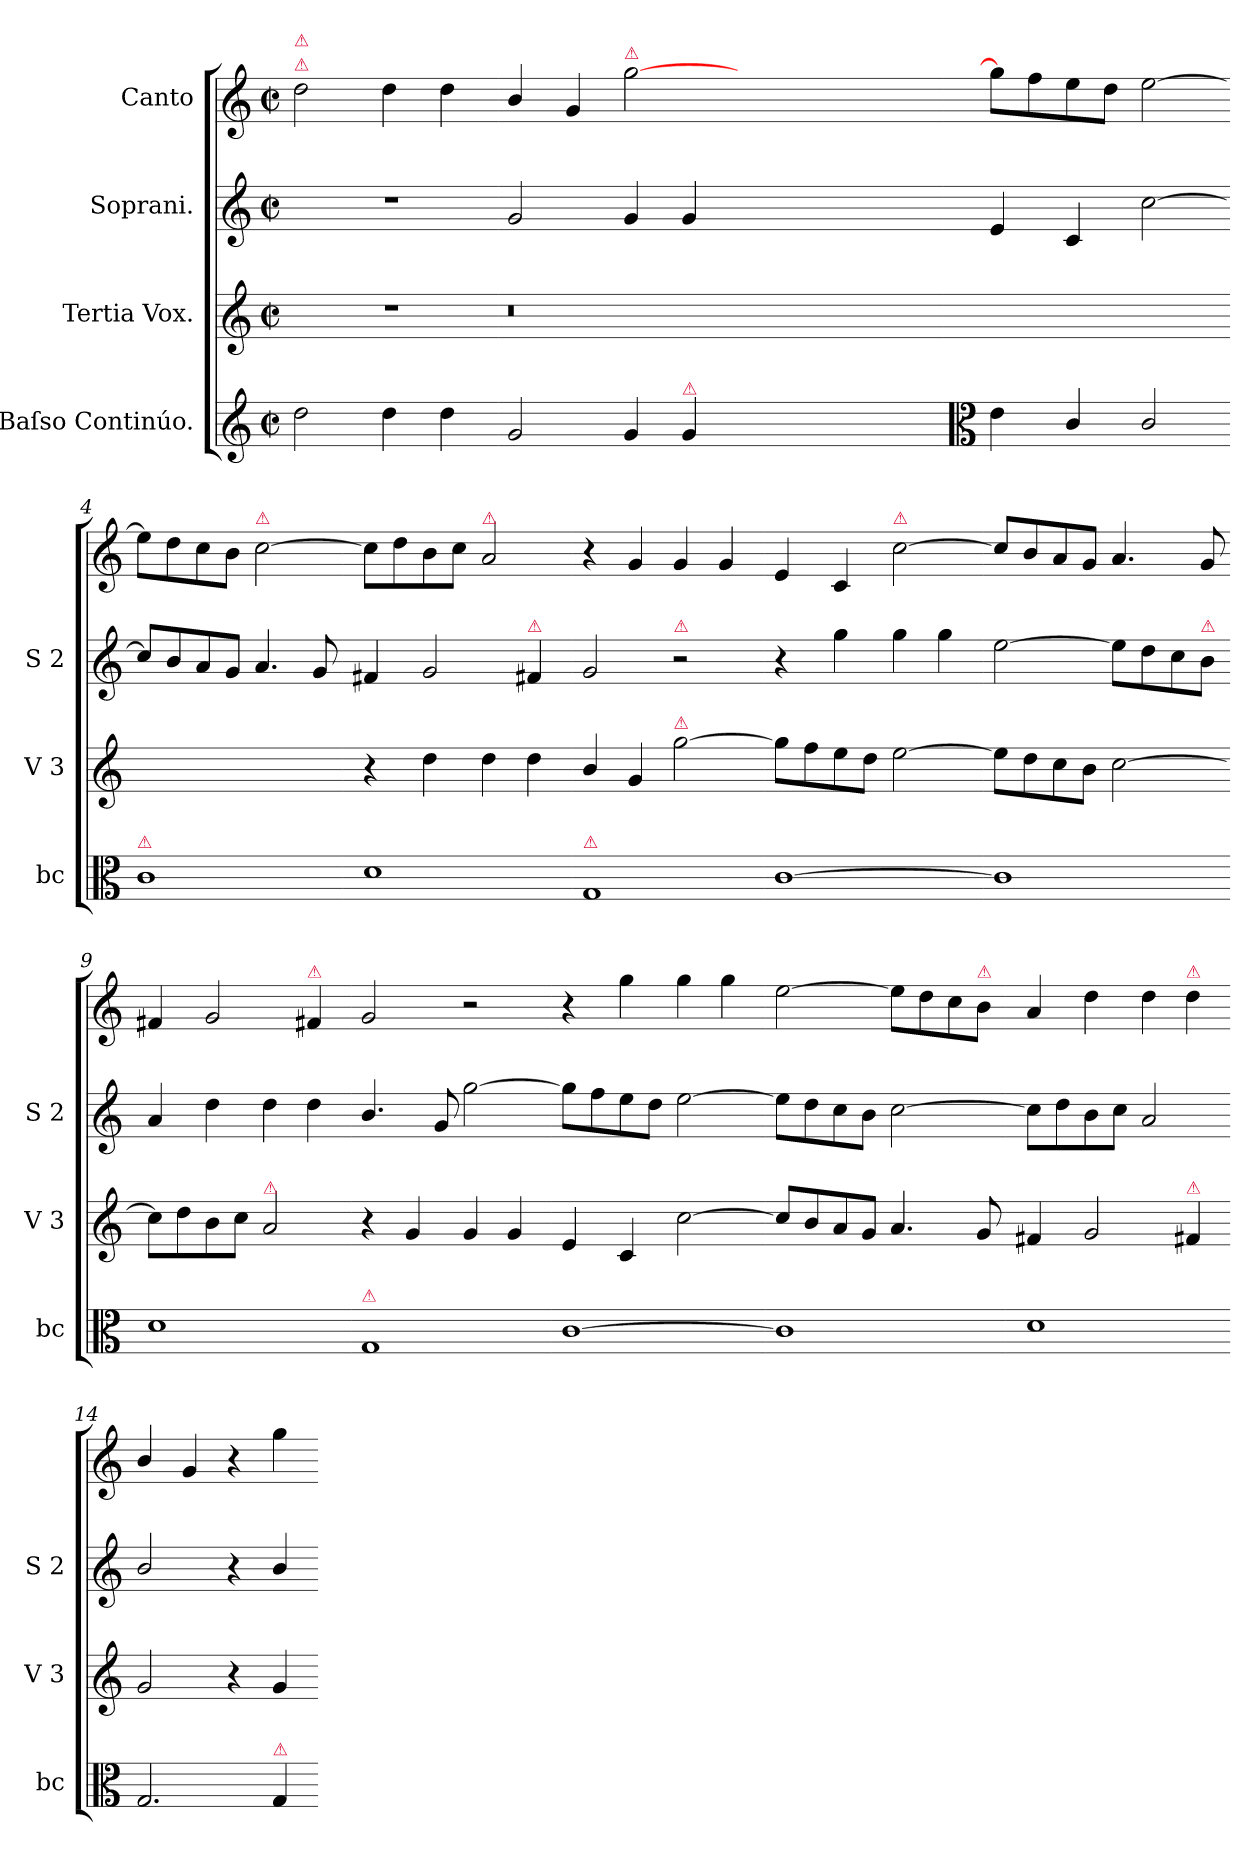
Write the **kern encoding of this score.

**kern	**kern	**kern	**kern
*part4	*part3	*part2	*part1
*staff4	*staff3	*staff2	*staff1
*I"Baſso Continúo.	*I"Tertia Vox.	*I"Soprani.	*I"Canto
*I'bc	*I'V 3	*I'S 2	*
*clefG2	*clefG2	*clefG2	*clefG2
*k[]	*k[]	*k[]	*k[]
*G:mix	*G:mix	*G:mix	*G:mix
*M2/2	*M2/2	*M2/2	*M2/2
*met(c|)	*met(c|)	*met(c|)	*met(c|)
=1	=1	=1	=1
!	!	!	!LO:TX:a:color=crimson:t=⚠
!	!	!	!LO:TX:a:color=crimson:t=⚠
2dd\	1r	1r	2dd\
4dd\	.	.	4dd\
4dd\	.	.	4dd\
=2-	=2-	=2-	=2-
2g/	0.r	2g/	4b/
.	.	.	4g/
!	!	!	!LO:TX:a:color=crimson:t=⚠
4g/	.	4g/	[2gg\
!LO:TX:a:color=crimson:t=⚠	!	!	!
4g/	.	4g/	.
0ryy	.	0ryy	0ryy
=3-	=3-	=3-	=3-
*clefC3	*	*	*
4e\	1ryy	4e/	8gg\L]
.	.	.	8ff\
4c/	.	4c/	8ee\
.	.	.	8dd\J
2c/	.	[2cc\	[2ee\
=4-	=4-	=4-	=4-
!LO:TX:a:color=crimson:t=⚠	!	!	!
1c	1ryy	8cc/L]	8ee\L]
.	.	8b/	8dd\
.	.	8a/	8cc\
.	.	8g/J	8b\J
!	!	!	!LO:TX:a:color=crimson:t=⚠
.	.	4.a/	[2cc\
.	.	8g/	.
=5-	=5-	=5-	=5-
1d	4r	4f#X/	8cc\L]
.	.	.	8dd\
.	4dd\	2g/	8b\
.	.	.	8cc\J
!	!	!	!LO:TX:a:color=crimson:t=⚠
.	4dd\	.	2a/
!	!	!LO:TX:a:color=crimson:t=⚠	!
.	4dd\	4f#X/	.
=6-	=6-	=6-	=6-
!LO:TX:a:color=crimson:t=⚠	!	!	!
1G	4b/	2g/	4r
.	4g/	.	4g/
!	!	!LO:TX:a:color=crimson:t=⚠	!
!	!LO:TX:a:color=crimson:t=⚠	!	!
.	[2gg\	2r	4g/
.	.	.	4g/
=7-	=7-	=7-	=7-
[1c	8gg\L]	4r	4e/
.	8ff\	.	.
.	8ee\	4gg\	4c/
.	8dd\J	.	.
!	!	!	!LO:TX:a:color=crimson:t=⚠
.	[2ee\	4gg\	[2cc\
.	.	4gg\	.
=8-	=8-	=8-	=8-
1c]	8ee\L]	[2ee\	8cc/L]
.	8dd\	.	8b/
.	8cc\	.	8a/
.	8b\J	.	8g/J
.	[2cc\	8ee\L]	4.a/
.	.	8dd\	.
.	.	8cc\	.
!	!	!LO:TX:a:color=crimson:t=⚠	!
.	.	8b\J	8g/
=9-	=9-	=9-	=9-
1d	8cc\L]	4a/	4f#X/
.	8dd\	.	.
.	8b\	4dd\	2g/
.	8cc\J	.	.
!	!LO:TX:a:color=crimson:t=⚠	!	!
.	2a/	4dd\	.
!	!	!	!LO:TX:a:color=crimson:t=⚠
.	.	4dd\	4f#X/
=10-	=10-	=10-	=10-
!LO:TX:a:color=crimson:t=⚠	!	!	!
1G	4r	4.b/	2g/
.	4g/	.	.
.	.	8g/	.
.	4g/	[2gg\	2r
.	4g/	.	.
=11-	=11-	=11-	=11-
[1c	4e/	8gg\L]	4r
.	.	8ff\	.
.	4c/	8ee\	4gg\
.	.	8dd\J	.
.	[2cc\	[2ee\	4gg\
.	.	.	4gg\
=12-	=12-	=12-	=12-
1c]	8cc/L]	8ee\L]	[2ee\
.	8b/	8dd\	.
.	8a/	8cc\	.
.	8g/J	8b\J	.
.	4.a/	[2cc\	8ee\L]
.	.	.	8dd\
.	.	.	8cc\
!	!	!	!LO:TX:a:color=crimson:t=⚠
.	8g/	.	8b\J
=13-	=13-	=13-	=13-
1d	4f#X/	8cc\L]	4a/
.	.	8dd\	.
.	2g/	8b\	4dd\
.	.	8cc\J	.
.	.	2a/	4dd\
!	!	!	!LO:TX:a:color=crimson:t=⚠
!	!LO:TX:a:color=crimson:t=⚠	!	!
.	4f#X/	.	4dd\
=14-	=14-	=14-	=14-
2.G/	2g/	2b/	4b/
.	.	.	4g/
.	4r	4r	4r
!LO:TX:a:color=crimson:t=⚠	!	!	!
4G/	4g/	4b/	4gg\
=-	=-	=-	=-
*-	*-	*-	*-
